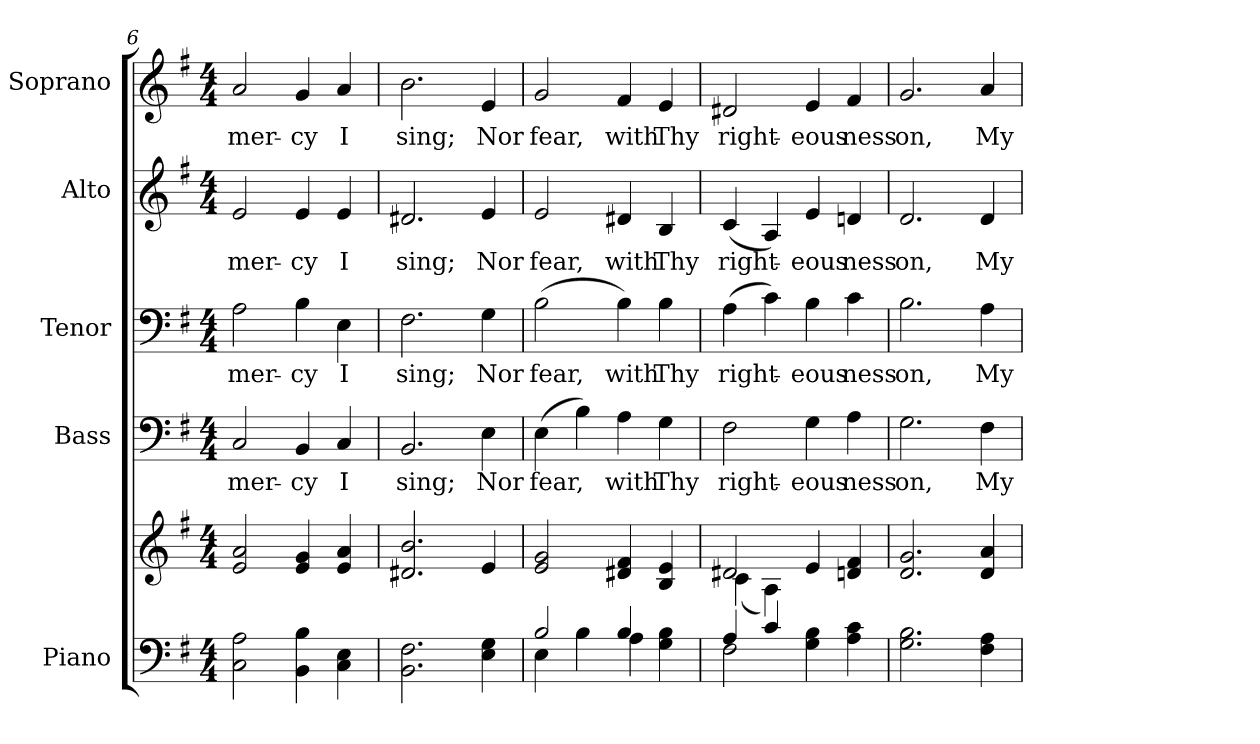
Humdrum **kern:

**kern	**kern	**kern	**text	**kern	**text	**kern	**text	**kern	**text
*part5	*part5	*part4	*part4	*part3	*part3	*part2	*part2	*part1	*part1
*staff6	*staff5	*staff4	*staff4	*staff3	*staff3	*staff2	*staff2	*staff1	*staff1
*I"Piano	*	*I"Bass	*	*I"Tenor	*	*I"Alto	*	*I"Soprano	*
*I'Pno.	*	*I'B.	*	*I'T.	*	*I'A.	*	*I'S.	*
*clefF4	*clefG2	*clefF4	*	*clefF4	*	*clefG2	*	*clefG2	*
*k[f#]	*k[f#]	*k[f#]	*	*k[f#]	*	*k[f#]	*	*k[f#]	*
*G:	*G:	*G:	*	*G:	*	*G:	*	*G:	*
*M4/4	*M4/4	*M4/4	*	*M4/4	*	*M4/4	*	*M4/4	*
=6	=6	=6	=6	=6	=6	=6	=6	=6	=6
!	!	!	!LO:LY:b:color=#000000	!	!	!	!	!	!
!	!	!	!	!	!LO:LY:b:color=#000000	!	!	!	!
!	!	!	!	!	!	!	!LO:LY:b:color=#000000	!	!
!	!	!	!	!	!	!	!	!	!LO:LY:b:color=#000000
2Ci\ 2Ai	2ei/ 2ai	2Ci/	mer-	2Ai\	mer-	2ei/	mer-	2ai/	mer-
!	!	!	!LO:LY:b:color=#000000	!	!	!	!	!	!
!	!	!	!	!	!LO:LY:b:color=#000000	!	!	!	!
!	!	!	!	!	!	!	!LO:LY:b:color=#000000	!	!
!	!	!	!	!	!	!	!	!	!LO:LY:b:color=#000000
4BBi\ 4Bi	4ei/ 4gi	4BBi/	-cy	4Bi\	-cy	4ei/	-cy	4gi/	-cy
!	!	!	!LO:LY:b:color=#000000	!	!	!	!	!	!
!	!	!	!	!	!LO:LY:b:color=#000000	!	!	!	!
!	!	!	!	!	!	!	!LO:LY:b:color=#000000	!	!
!	!	!	!	!	!	!	!	!	!LO:LY:b:color=#000000
4Ci\ 4Ei	4ei/ 4ai	4Ci/	I	4Ei\	I	4ei/	I	4ai/	I
=7	=7	=7	=7	=7	=7	=7	=7	=7	=7
!	!	!	!LO:LY:b:color=#000000	!	!	!	!	!	!
!	!	!	!	!	!LO:LY:b:color=#000000	!	!	!	!
!	!	!	!	!	!	!	!LO:LY:b:color=#000000	!	!
!	!	!	!	!	!	!	!	!	!LO:LY:b:color=#000000
2.BBi\ 2.F#i	2.d#Xi/ 2.bi	2.BBi/	sing;	2.F#i\	sing;	2.d#Xi/	sing;	2.bi\	sing;
!	!	!	!LO:LY:b:color=#000000	!	!	!	!	!	!
!	!	!	!	!	!LO:LY:b:color=#000000	!	!	!	!
!	!	!	!	!	!	!	!LO:LY:b:color=#000000	!	!
!	!	!	!	!	!	!	!	!	!LO:LY:b:color=#000000
4Ei\ 4Gi	4ei/	4Ei\	Nor	4Gi\	Nor	4ei/	Nor	4ei/	Nor
!!LO:PB:g=z
=8	=8	=8	=8	=8	=8	=8	=8	=8	=8
*^	*	*	*	*	*	*	*	*	*
!	!	!	!	!LO:LY:b:color=#000000	!	!	!	!	!	!
!	!	!	!	!	!	!LO:LY:b:color=#000000	!	!	!	!
!	!	!	!	!	!	!	!	!LO:LY:b:color=#000000	!	!
!	!	!	!	!	!	!	!	!	!	!LO:LY:b:color=#000000
2Bi/	4Ei\	2ei/ 2gi	(4Ei\	fear,	(2Bi\	fear,	2ei/	fear,	2gi/	fear,
.	4Bi\	.	4Bi\)	.	.	.	.	.	.	.
!	!	!	!	!LO:LY:b:color=#000000	!	!	!	!	!	!
!	!	!	!	!	!	!LO:LY:b:color=#000000	!	!	!	!
!	!	!	!	!	!	!	!	!LO:LY:b:color=#000000	!	!
!	!	!	!	!	!	!	!	!	!	!LO:LY:b:color=#000000
4Bi/	4Ai\	4d#Xi/ 4f#i	4Ai\	with	4Bi\)	with	4d#Xi/	with	4f#i/	with
!	!	!	!	!LO:LY:b:color=#000000	!	!	!	!	!	!
!	!	!	!	!	!	!LO:LY:b:color=#000000	!	!	!	!
!	!	!	!	!	!	!	!	!LO:LY:b:color=#000000	!	!
!	!	!	!	!	!	!	!	!	!	!LO:LY:b:color=#000000
4Gi\ 4Bi	4ryy	4Bi/ 4ei	4Gi\	Thy	4Bi\	Thy	4Bi/	Thy	4ei/	Thy
=9	=9	=9	=9	=9	=9	=9	=9	=9	=9	=9
*	*	*^	*	*	*	*	*	*	*	*
!	!	!	!	!	!LO:LY:b:color=#000000	!	!	!	!	!	!
!	!	!	!	!	!	!	!LO:LY:b:color=#000000	!	!	!	!
!	!	!	!	!	!	!	!	!	!LO:LY:b:color=#000000	!	!
!	!	!	!	!	!	!	!	!	!	!	!LO:LY:b:color=#000000
4Ai/	2F#i\	2d#Xi/	(4ci\	2F#i\	right-	(4Ai\	right-	(4ci/	right-	2d#Xi/	right-
4ci/	.	.	4Ai\)	.	.	4ci\)	.	4Ai/)	.	.	.
!	!	!	!	!	!LO:LY:b:color=#000000	!	!	!	!	!	!
!	!	!	!	!	!	!	!LO:LY:b:color=#000000	!	!	!	!
!	!	!	!	!	!	!	!	!	!LO:LY:b:color=#000000	!	!
!	!	!	!	!	!	!	!	!	!	!	!LO:LY:b:color=#000000
4Gi\ 4Bi	2ryy	4ei/	2ryy	4Gi\	-eous	4Bi\	-eous	4ei/	-eous	4ei/	-eous
!	!	!	!	!	!LO:LY:b:color=#000000	!	!	!	!	!	!
!	!	!	!	!	!	!	!LO:LY:b:color=#000000	!	!	!	!
!	!	!	!	!	!	!	!	!	!LO:LY:b:color=#000000	!	!
!	!	!	!	!	!	!	!	!	!	!	!LO:LY:b:color=#000000
4Ai\ 4ci	.	4dni/ 4f#i	.	4Ai\	ness	4ci\	ness	4dni/	ness	4f#i/	ness
*v	*v	*	*	*	*	*	*	*	*	*	*
*	*v	*v	*	*	*	*	*	*	*	*
=10	=10	=10	=10	=10	=10	=10	=10	=10	=10
!	!	!	!LO:LY:b:color=#000000	!	!	!	!	!	!
!	!	!	!	!	!LO:LY:b:color=#000000	!	!	!	!
!	!	!	!	!	!	!	!LO:LY:b:color=#000000	!	!
!	!	!	!	!	!	!	!	!	!LO:LY:b:color=#000000
2.Gi\ 2.Bi	2.di/ 2.gi	2.Gi\	on,	2.Bi\	on,	2.di/	on,	2.gi/	on,
!	!	!	!LO:LY:b:color=#000000	!	!	!	!	!	!
!	!	!	!	!	!LO:LY:b:color=#000000	!	!	!	!
!	!	!	!	!	!	!	!LO:LY:b:color=#000000	!	!
!	!	!	!	!	!	!	!	!	!LO:LY:b:color=#000000
4F#i\ 4Ai	4di/ 4ai	4F#i\	My	4Ai\	My	4di/	My	4ai/	My
=	=	=	=	=	=	=	=	=	=
*-	*-	*-	*-	*-	*-	*-	*-	*-	*-
